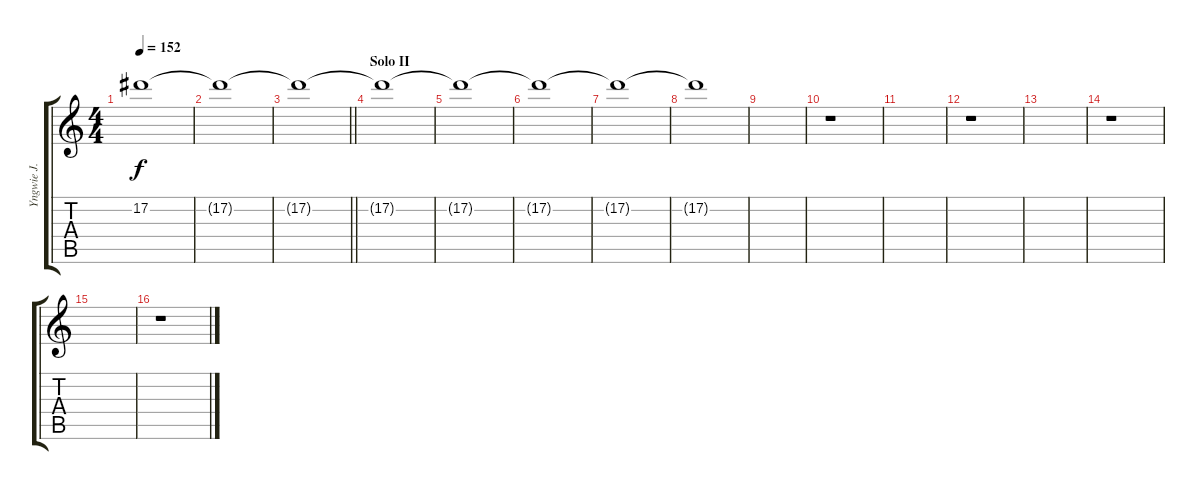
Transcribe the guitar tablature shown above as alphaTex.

\track ("Yngwie J. Malmsteen (Guitar 1)" "Yngwie J. ") {instrument overdrivenguitar}
\staff {score tabs}
\tuning (Eb4 Bb3 Gb3 Db3 Ab2 Eb2) {hide}
\ts (4 4)
\tempo 152
\clef g2
\ks c
17.2{t}.1{dy f} |
17.2{t}.1 |
\barLineRight lightlight
17.2{t}.1 |
\section ("" "Solo II")
17.2{t}.1 |
17.2{t}.1 |
17.2{t}.1 |
17.2{t}.1 |
17.2{t}.1 |
|
r.1 |
|
r.1 |
|
r.1 |
|
r.1
